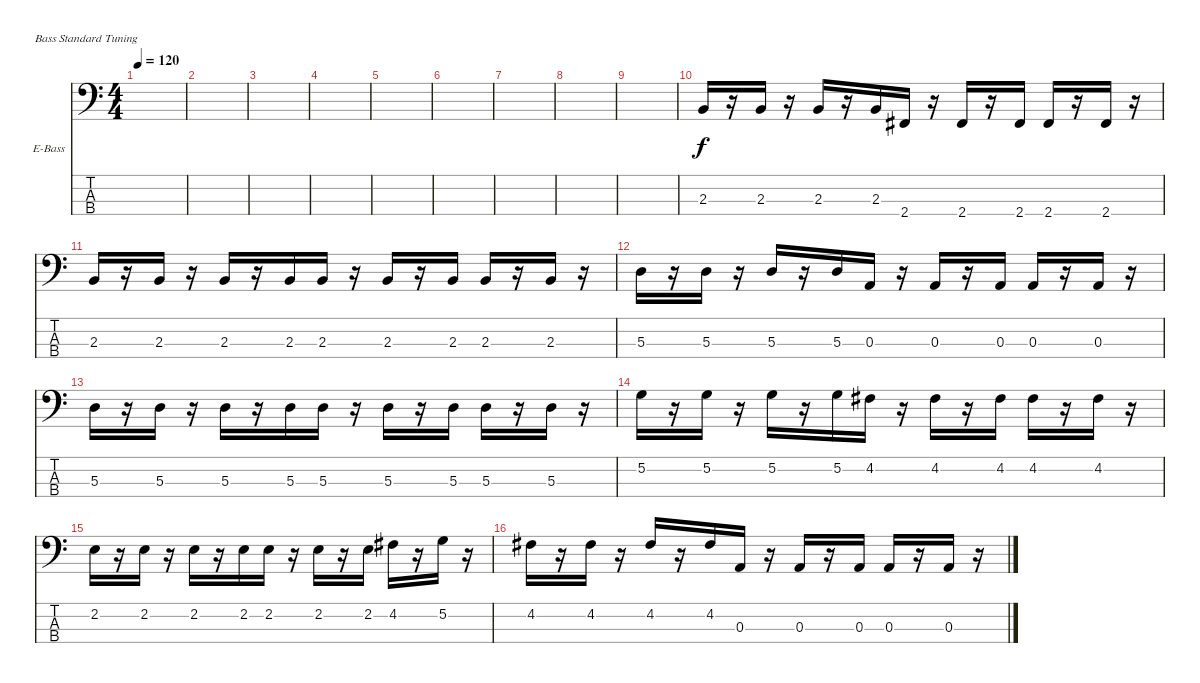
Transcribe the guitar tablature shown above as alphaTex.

\defaultSystemsLayout 4
\bracketExtendMode nobrackets
\firstSystemTrackNameOrientation horizontal
\otherSystemsTrackNameOrientation horizontal
\track ("Electric Bass" "E-Bass") {instrument electricbassfinger}
\staff {score tabs}
\tuning (G2 D2 A1 E1)
\ts (4 4)
\tempo 120
\clef f4
\ks c
|
|
|
|
|
|
|
|
\scale
0.485477 |
\scale
0.257261 2.3.16 r.16 2.3.16 r.16 2.3.16 r.16 2.3.16 2.4.16 r.16 2.4.16 r.16 2.4.16 2.4.16 r.16 2.4.16 r.16 |
\scale
0.257261 2.3.16 r.16 2.3.16 r.16 2.3.16 r.16 2.3.16 2.3.16 r.16 2.3.16 r.16 2.3.16 2.3.16 r.16 2.3.16 r.16 |
\scale
0.333333 5.3.16 r.16 5.3.16 r.16 5.3.16 r.16 5.3.16 0.3.16 r.16 0.3.16 r.16 0.3.16 0.3.16 r.16 0.3.16 r.16 |
\scale
0.333333 5.3.16 r.16 5.3.16 r.16 5.3.16 r.16 5.3.16 5.3.16 r.16 5.3.16 r.16 5.3.16 5.3.16 r.16 5.3.16 r.16 |
\scale
0.333333 5.2.16 r.16 5.2.16 r.16 5.2.16 r.16 5.2.16 4.2.16 r.16 4.2.16 r.16 4.2.16 4.2.16 r.16 4.2.16 r.16 |
\scale
0.333333 2.2.16 r.16 2.2.16 r.16 2.2.16 r.16 2.2.16 2.2.16 r.16 2.2.16 r.16 2.2.16 4.2.16 r.16 5.2.16 r.16 |
\scale
0.333333 4.2.16 r.16 4.2.16 r.16 4.2.16 r.16 4.2.16 0.3.16 r.16 0.3.16 r.16 0.3.16 0.3.16 r.16 0.3.16 r.16
